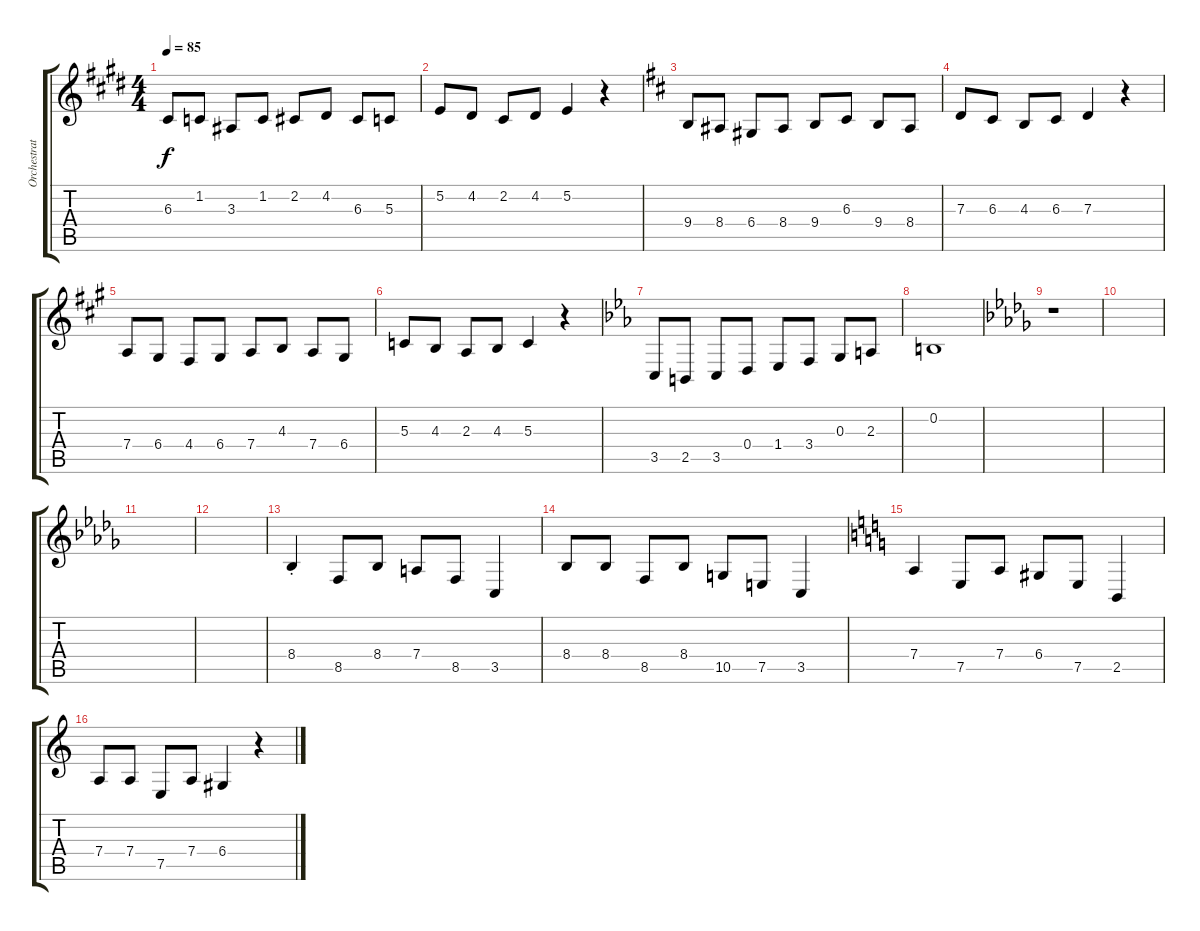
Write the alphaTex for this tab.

\track ("Orchestration" "Orchestrat") {instrument flute}
\staff {score tabs}
\tuning (E4 B3 G3 D3 A2 E2) {hide}
\ts (4 4)
\tempo 85
\clef g2
\ks e
6.3.8{dy f} 1.2.8 3.3.8 1.2.8 2.2.8 4.2.8 6.3.8 5.3.8 |
5.2.8 4.2.8 2.2.8 4.2.8 5.2.4 r.4 |
\ks d
9.4.8 8.4.8 6.4.8 8.4.8 9.4.8 6.3.8 9.4.8 8.4.8 |
7.3.8 6.3.8 4.3.8 6.3.8 7.3.4 r.4 |
\ks a
7.4.8 6.4.8 4.4.8 6.4.8 7.4.8 4.3.8 7.4.8 6.4.8 |
5.3.8 4.3.8 2.3.8 4.3.8 5.3.4 r.4 |
\ks eb
3.5.8 2.5.8 3.5.8 0.4.8 1.4.8 3.4.8 0.3.8 2.3.8 |
0.2.1 |
\ks db
r.1 |
|
|
|
8.4{st}.4{instrument vibraphone} 8.5.8 8.4.8 7.4.8 8.5.8 3.5.4 |
8.4.8 8.4.8 8.5.8 8.4.8 10.5.8 7.5.8 3.5.4 |
\ks c
7.4.4 7.5.8 7.4.8 6.4.8 7.5.8 2.5.4 |
7.4.8 7.4.8 7.5.8 7.4.8 6.4.4 r.4
